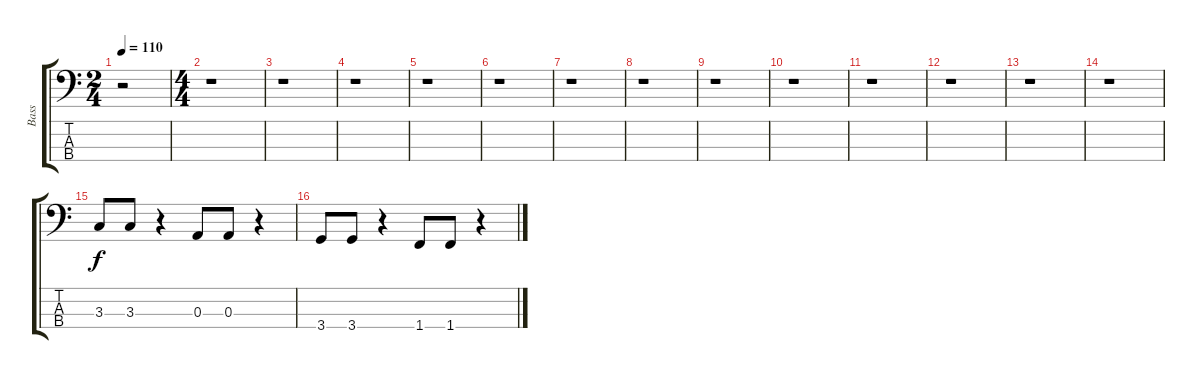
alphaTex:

\track ("Bass" "Bass") {instrument electricbassfinger}
\staff {score tabs}
\tuning (G2 D2 A1 E1) {hide}
\ts (2 4)
\tempo 110
\clef f4
\ks c
r.2{dy f instrument electricbassfinger} |
\ts (4 4)
r.1 |
r.1 |
r.1 |
r.1 |
r.1 |
r.1 |
r.1 |
r.1 |
r.1 |
r.1 |
r.1 |
r.1 |
r.1 |
3.3.8 3.3.8 r.4 0.3.8 0.3.8 r.4 |
3.4.8 3.4.8 r.4 1.4.8 1.4.8 r.4
